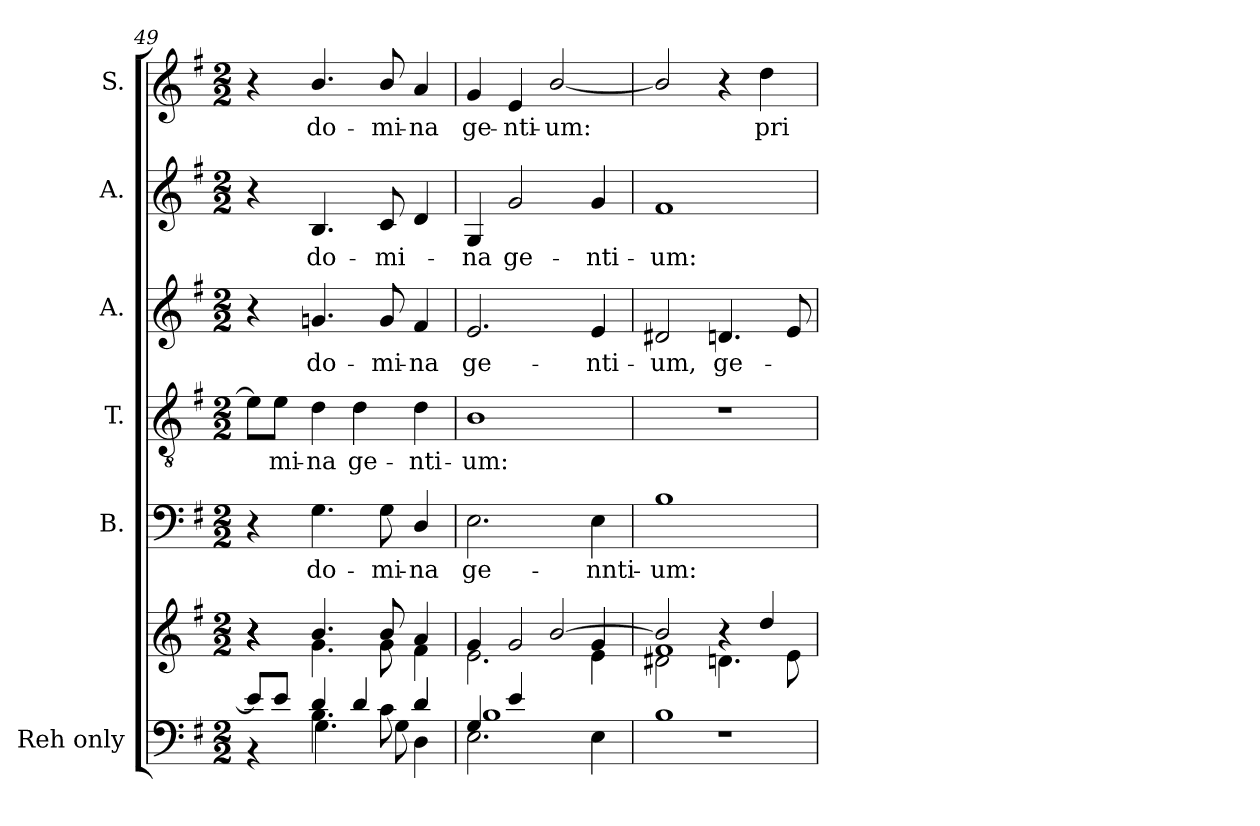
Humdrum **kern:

**kern	**kern	**kern	**text	**kern	**text	**kern	**text	**kern	**text	**kern	**text
*part6	*part6	*part5	*part5	*part4	*part4	*part3	*part3	*part2	*part2	*part1	*part1
*staff7	*staff6	*staff5	*staff5	*staff4	*staff4	*staff3	*staff3	*staff2	*staff2	*staff1	*staff1
*I"Reh  only	*	*I"B.	*	*I"T.	*	*I"A.	*	*I"A.	*	*I"S.	*
*	*	*I'B.	*	*I'T.	*	*I'A.	*	*I'A.	*	*	*
*clefF4	*clefG2	*clefF4	*	*clefGv2	*	*clefG2	*	*clefG2	*	*clefG2	*
*	*	*	*	*ITrd7c12	*	*	*	*	*	*	*
*k[f#]	*k[f#]	*k[f#]	*	*k[f#]	*	*k[f#]	*	*k[f#]	*	*k[f#]	*
*G:	*G:	*G:	*	*G:	*	*G:	*	*G:	*	*G:	*
*M2/2	*M2/2	*M2/2	*	*M2/2	*	*M2/2	*	*M2/2	*	*M2/2	*
=49	=49	=49	=49	=49	=49	=49	=49	=49	=49	=49	=49
*^	*^	*	*	*	*	*	*	*	*	*	*
*	*^	*	*^	*	*	*	*	*	*	*	*	*	*
4ryy	8ei/L]	4r	4r	4r	4r	4r	.	8Ei\L]	.	4r	.	4r	.	4r	.
!	!	!	!	!	!	!	!	!	!LO:LY:b:color=#000000	!	!	!	!	!	!
.	8ei/J	.	.	.	.	.	.	8Ei\J	-mi-	.	.	.	.	.	.
!	!	!	!	!	!	!	!LO:LY:b:color=#000000	!	!	!	!	!	!	!	!
!	!	!	!	!	!	!	!	!	!LO:LY:b:color=#000000	!	!	!	!	!	!
!	!	!	!	!	!	!	!	!	!	!	!LO:LY:b:color=#000000	!	!	!	!
!	!	!	!	!	!	!	!	!	!	!	!	!	!LO:LY:b:color=#000000	!	!
!	!	!	!	!	!	!	!	!	!	!	!	!	!	!	!LO:LY:b:color=#000000
4.Bi\	4di/	4.Gi\	4.bi/	4.gi\	2.ryy	4.Gi\	do-	4Di\	-na	4.gni/	do-	4.Bi/	do-	4.bi/	do-
!	!	!	!	!	!	!	!	!	!LO:LY:b:color=#000000	!	!	!	!	!	!
.	4di/	.	.	.	.	.	.	4Di\	ge-	.	.	.	.	.	.
!	!	!	!	!	!	!	!LO:LY:b:color=#000000	!	!	!	!	!	!	!	!
!	!	!	!	!	!	!	!	!	!	!	!LO:LY:b:color=#000000	!	!	!	!
!	!	!	!	!	!	!	!	!	!	!	!	!	!LO:LY:b:color=#000000	!	!
!	!	!	!	!	!	!	!	!	!	!	!	!	!	!	!LO:LY:b:color=#000000
8ci\	.	8Gi\	8bi/	8gi\	.	8Gi\	-mi-	.	.	8gi/	-mi-	8ci/	-mi-	8bi/	-mi-
!	!	!	!	!	!	!	!LO:LY:b:color=#000000	!	!	!	!	!	!	!	!
!	!	!	!	!	!	!	!	!	!LO:LY:b:color=#000000	!	!	!	!	!	!
!	!	!	!	!	!	!	!	!	!	!	!LO:LY:b:color=#000000	!	!	!	!
!	!	!	!	!	!	!	!	!	!	!	!	!	!	!	!LO:LY:b:color=#000000
4di/	4di/	4Di\	4ai/	4f#i\	.	4Di/	-na	4Di\	-nti-	4f#i/	-na	4di/	.	4ai/	-na
=50	=50	=50	=50	=50	=50	=50	=50	=50	=50	=50	=50	=50	=50	=50	=50
*	*	*^	*	*	*	*	*	*	*	*	*	*	*	*	*
!	!	!	!	!	!	!	!	!LO:LY:b:color=#000000	!	!	!	!	!	!	!	!
!	!	!	!	!	!	!	!	!	!	!LO:LY:b:color=#000000	!	!	!	!	!	!
!	!	!	!	!	!	!	!	!	!	!	!	!LO:LY:b:color=#000000	!	!	!	!
!	!	!	!	!	!	!	!	!	!	!	!	!	!	!LO:LY:b:color=#000000	!	!
!	!	!	!	!	!	!	!	!	!	!	!	!	!	!	!	!LO:LY:b:color=#000000
4ryy	4Gi/	1Bi	2.Ei\	4gi/	2.ei\	4ryy	2.Ei\	ge-	1BBi	-um:	2.ei/	ge-	4Gi/	-na	4gi/	ge-
!	!	!	!	!	!	!	!	!	!	!	!	!	!	!LO:LY:b:color=#000000	!	!
!	!	!	!	!	!	!	!	!	!	!	!	!	!	!	!	!LO:LY:b:color=#000000
4ei/	2.ryy	.	.	4ryy	.	2gi/	.	.	.	.	.	.	2gi/	ge-	4ei/	-nti-
!	!	!	!	!	!	!	!	!	!	!	!	!	!	!	!	!LO:LY:b:color=#000000
2ryy	.	.	.	[2bi/	.	.	.	.	.	.	.	.	.	.	[2bi/	-um:
!	!	!	!	!	!	!	!	!LO:LY:b:color=#000000	!	!	!	!	!	!	!	!
!	!	!	!	!	!	!	!	!	!	!	!	!LO:LY:b:color=#000000	!	!	!	!
!	!	!	!	!	!	!	!	!	!	!	!	!	!	!LO:LY:b:color=#000000	!	!
.	.	.	4Ei\	.	4ei\	4gi/	4Ei\	-nnti-	.	.	4ei/	-nti-	4gi/	-nti-	.	.
*	*v	*v	*v	*	*	*	*	*	*	*	*	*	*	*	*	*
=51	=51	=51	=51	=51	=51	=51	=51	=51	=51	=51	=51	=51	=51	=51
*^	*^	*	*	*	*	*	*	*	*	*	*	*	*	*
!	!	!	!	!	!	!	!	!LO:LY:b:color=#000000	!	!	!	!	!	!	!	!
*	*v	*v	*v	*	*	*	*	*	*	*	*	*	*	*	*	*
*^	*^	*	*	*	*	*	*	*	*	*	*	*	*	*
!	!	!	!	!	!	!	!	!	!	!	!	!LO:LY:b:color=#000000	!	!	!	!
*	*v	*v	*v	*	*	*	*	*	*	*	*	*	*	*	*	*
*^	*^	*	*	*	*	*	*	*	*	*	*	*	*	*
!	!	!	!	!	!	!	!	!	!	!	!	!	!	!LO:LY:b:color=#000000	!	!
*	*v	*v	*v	*	*	*	*	*	*	*	*	*	*	*	*	*
1r	1Bi	2bi/]	2d#Xi\	1f#i	1Bi	-um:	1r	.	2d#Xi/	-um,	1f#i	-um:	2bi/]	.
!	!	!	!	!	!	!	!	!	!	!LO:LY:b:color=#000000	!	!	!	!
.	.	4r	4.dni\	.	.	.	.	.	4.dni/	ge-	.	.	4r	.
!	!	!	!	!	!	!	!	!	!	!	!	!	!	!LO:LY:b:color=#000000
.	.	4ddi/	.	.	.	.	.	.	.	.	.	.	4ddi\	pri-
.	.	.	8ei\	.	.	.	.	.	8ei/	.	.	.	.	.
*v	*v	*	*	*	*	*	*	*	*	*	*	*	*	*
*	*v	*v	*v	*	*	*	*	*	*	*	*	*	*
=	=	=	=	=	=	=	=	=	=	=	=
*-	*-	*-	*-	*-	*-	*-	*-	*-	*-	*-	*-
